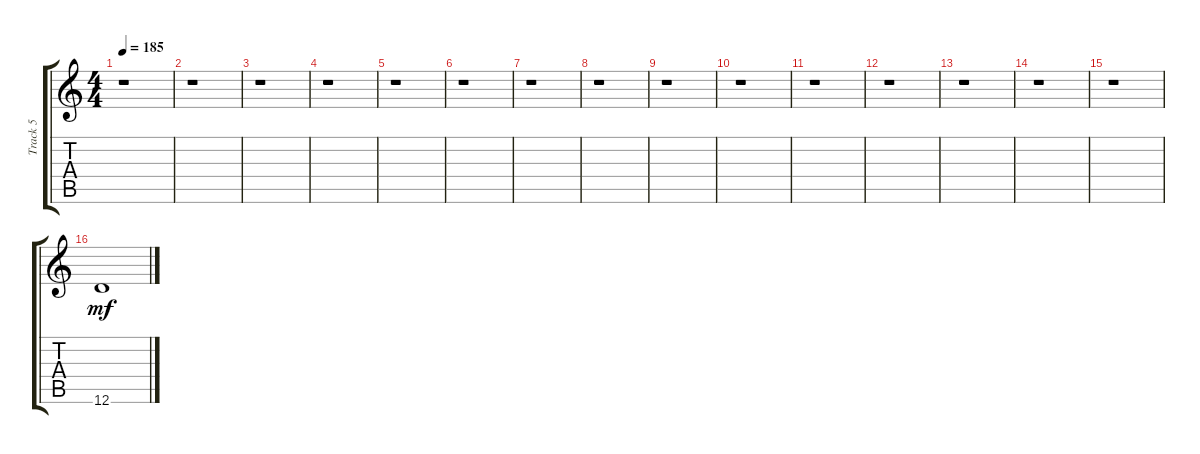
\track ("Track 5" "Track 5") {instrument distortionguitar}
\staff {score tabs}
\tuning (D4 A3 F3 C3 G2 D2) {hide}
\ts (4 4)
\tempo 185
\clef g2
\ks c
r.1{dy mf} |
r.1 |
r.1 |
r.1 |
r.1 |
r.1 |
r.1 |
r.1 |
r.1 |
r.1 |
r.1 |
r.1 |
r.1 |
r.1 |
r.1 |
12.6.1
